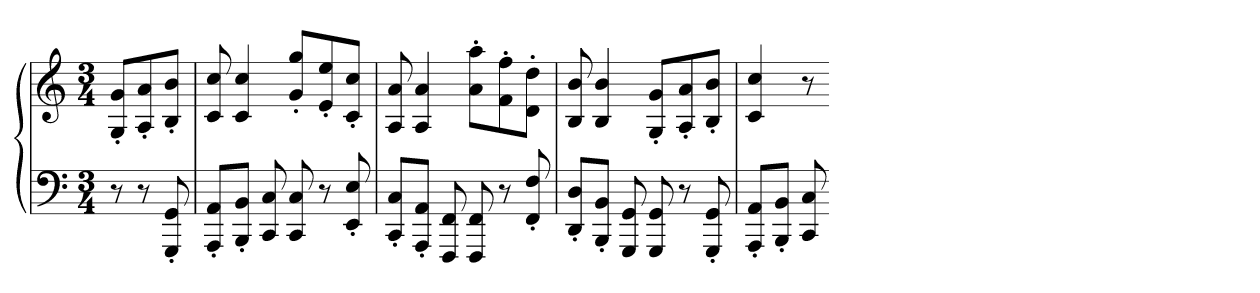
**kern	**kern
*part1	*part1
*staff2	*staff1
*clefF4	*clefG2
*k[]	*k[]
*C:	*C:
*M3/4	*M3/4
=	=
8r	8G' 8g'L
8r	8A' 8a'
8GGG' 8GG'	8B' 8b'J
=205	=205
8AAA' 8AA'L	8c 8cc
8BBB' 8BB'J	4c 4cc
8CC 8C	.
8CC 8C	8g' 8gg'L
8r	8e' 8ee'
8EE' 8E'	8c' 8cc'J
=206	=206
8CC' 8C'L	8A 8a
8AAA' 8AA'J	4A 4a
8FFF 8FF	.
8FFF 8FF	8a' 8aa'L
8r	8f' 8ff'
8FF' 8F'	8d' 8dd'J
=207	=207
8DD' 8D'L	8B 8b
8BBB' 8BB'J	4B 4b
8GGG 8GG	.
8GGG 8GG	8G' 8g'L
8r	8A' 8a'
8GGG' 8GG'	8B' 8b'J
=208	=208
8AAA' 8AA'L	4c 4cc
8BBB' 8BB'J	.
8CC 8C	8r
=-	=-
*-	*-
